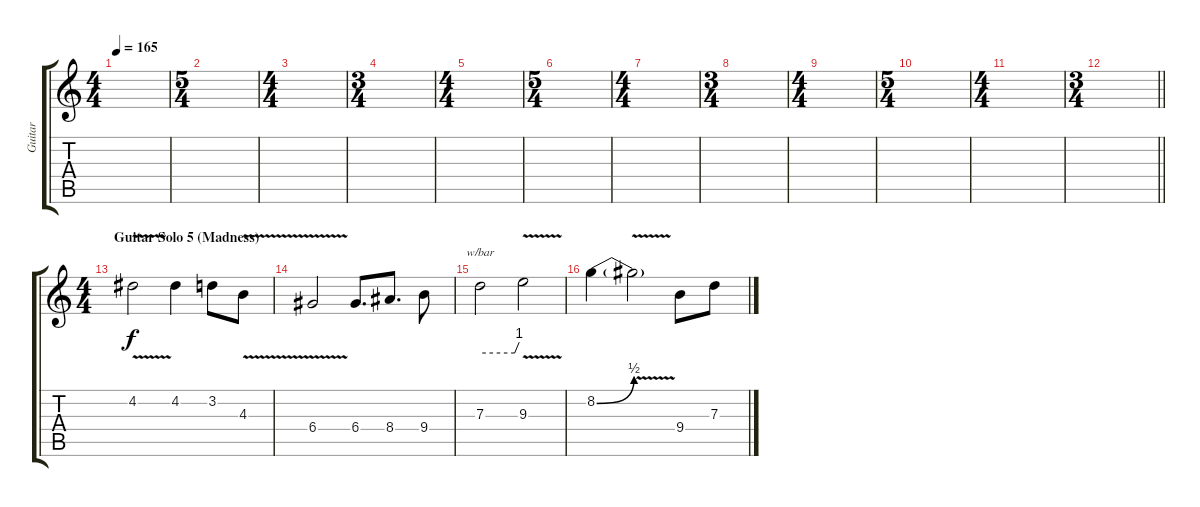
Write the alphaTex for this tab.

\track ("Guitar" "Guitar") {instrument overdrivenguitar}
\staff {score tabs}
\tuning (E4 B3 G3 D3 A2 E2) {hide}
\ts (4 4)
\tempo 165
\clef g2
\ks c
|
\ts (5 4)
|
\ts (4 4)
|
\ts (3 4)
|
\ts (4 4)
|
\ts (5 4)
|
\ts (4 4)
|
\ts (3 4)
|
\ts (4 4)
|
\ts (5 4)
|
\ts (4 4)
|
\ts (3 4)
\barLineRight lightlight
|
\ts (4 4)
\section ("" "Guitar Solo 5 (Madness)")
4.2{v}.2 4.2.4 3.2.8 4.3{v}.8 |
6.4{v}.2 6.4.8{d} 8.4.8{d} 9.4.8 |
7.3.2{tbe (custom default 0 0 53 0 60 4)} 9.3{v}.2 |
8.2{be (bend 0 0 60 2)}.4 8.2{v t}.2 9.4.8 7.3.8
